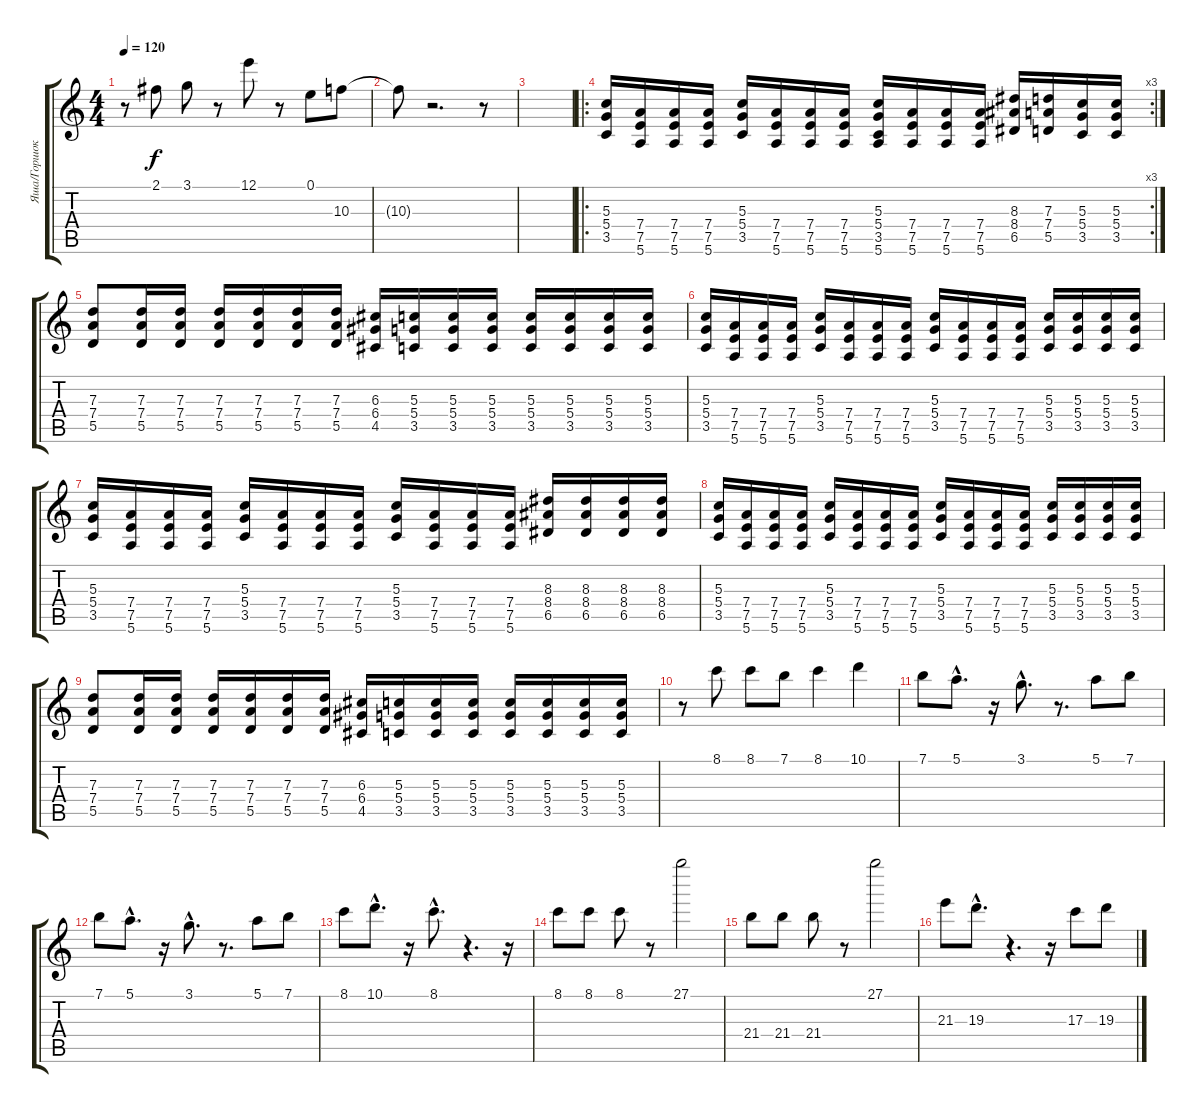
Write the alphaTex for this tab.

\track ("Яша/Горшок" "Яша/Горшок") {instrument distortionguitar}
\staff {score tabs}
\tuning (E4 B3 G3 D3 A2 E2) {hide}
\ts (4 4)
\tempo 120
\clef g2
\ks c
r.8{dy f} 2.1.8 3.1.8 r.8 12.1.8 r.8 0.1.8 10.3.8 |
10.3{t}.8 r.2{d} r.8 |
|
\ro
\rc 3
(5.3 5.4 3.5).16 (7.4 7.5 5.6).16 (7.4 7.5 5.6).16 (7.4 7.5 5.6).16 (5.3 5.4 3.5).16 (7.4 7.5 5.6).16 (7.4 7.5 5.6).16 (7.4 7.5 5.6).16 (5.3 5.4 3.5 5.6).16 (7.4 7.5 5.6).16 (7.4 7.5 5.6).16 (7.4 7.5 5.6).16 (8.3 8.4 6.5).16 (7.3 7.4 5.5).16 (5.3 5.4 3.5).16 (5.3 5.4 3.5).16 |
(7.3 7.4 5.5).8 (7.3 7.4 5.5).16 (7.3 7.4 5.5).16 (7.3 7.4 5.5).16 (7.3 7.4 5.5).16 (7.3 7.4 5.5).16 (7.3 7.4 5.5).16 (6.3 6.4 4.5).16 (5.3 5.4 3.5).16 (5.3 5.4 3.5).16 (5.3 5.4 3.5).16 (5.3 5.4 3.5).16 (5.3 5.4 3.5).16 (5.3 5.4 3.5).16 (5.3 5.4 3.5).16 |
(5.3 5.4 3.5).16 (7.4 7.5 5.6).16 (7.4 7.5 5.6).16 (7.4 7.5 5.6).16 (5.3 5.4 3.5).16 (7.4 7.5 5.6).16 (7.4 7.5 5.6).16 (7.4 7.5 5.6).16 (5.3 5.4 3.5).16 (7.4 7.5 5.6).16 (7.4 7.5 5.6).16 (7.4 7.5 5.6).16 (5.3 5.4 3.5).16 (5.3 5.4 3.5).16 (5.3 5.4 3.5).16 (5.3 5.4 3.5).16 |
(5.3 5.4 3.5).16 (7.4 7.5 5.6).16 (7.4 7.5 5.6).16 (7.4 7.5 5.6).16 (5.3 5.4 3.5).16 (7.4 7.5 5.6).16 (7.4 7.5 5.6).16 (7.4 7.5 5.6).16 (5.3 5.4 3.5).16 (7.4 7.5 5.6).16 (7.4 7.5 5.6).16 (7.4 7.5 5.6).16 (8.3 8.4 6.5).16 (8.3 8.4 6.5).16 (8.3 8.4 6.5).16 (8.3 8.4 6.5).16 |
(5.3 5.4 3.5).16 (7.4 7.5 5.6).16 (7.4 7.5 5.6).16 (7.4 7.5 5.6).16 (5.3 5.4 3.5).16 (7.4 7.5 5.6).16 (7.4 7.5 5.6).16 (7.4 7.5 5.6).16 (5.3 5.4 3.5).16 (7.4 7.5 5.6).16 (7.4 7.5 5.6).16 (7.4 7.5 5.6).16 (5.3 5.4 3.5).16 (5.3 5.4 3.5).16 (5.3 5.4 3.5).16 (5.3 5.4 3.5).16 |
(7.3 7.4 5.5).8 (7.3 7.4 5.5).16 (7.3 7.4 5.5).16 (7.3 7.4 5.5).16 (7.3 7.4 5.5).16 (7.3 7.4 5.5).16 (7.3 7.4 5.5).16 (6.3 6.4 4.5).16 (5.3 5.4 3.5).16 (5.3 5.4 3.5).16 (5.3 5.4 3.5).16 (5.3 5.4 3.5).16 (5.3 5.4 3.5).16 (5.3 5.4 3.5).16 (5.3 5.4 3.5).16 |
r.8 8.1.8 8.1.8 7.1.8 8.1.4 10.1.4 |
7.1.8 5.1{hac}.8{d} r.16 3.1{hac}.8{d} r.8{d} 5.1.8 7.1.8 |
7.1.8 5.1{hac}.8{d} r.16 3.1{hac}.8{d} r.8{d} 5.1.8 7.1.8 |
8.1.8 10.1{hac}.8{d} r.16 8.1{hac}.8{d} r.4{d} r.16 |
8.1.8 8.1.8 8.1.8 r.8 27.1.2 |
21.4.8 21.4.8 21.4.8 r.8 27.1.2 |
21.3.8 19.3{hac}.8{d} r.4{d} r.16 17.3.8 19.3.8
